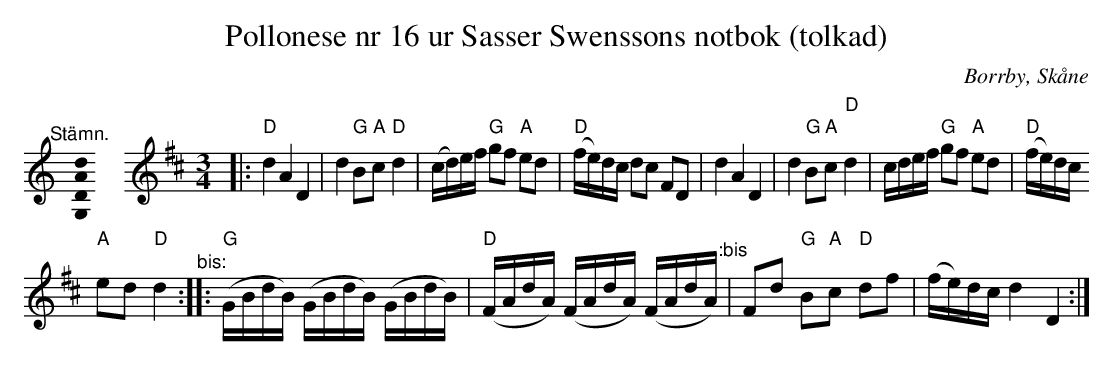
X:1
T:Pollonese nr 16 ur Sasser Swenssons notbok (tolkad)
O:Borrby, Skåne
M:none
K:D
[K:C]
"@-20,30 Stämn."[G,DAd]0 \
[K:D clef=treble] \
[M:3/4] \
L:1/8
|: "D"d2 A2 D2 | d2 "G"B"A"c "D"d2 | (c/d/)e/f/ "G"gf "A"ed | "D"(f/e/)d/c/ dc FD | d2 A2 D2 | d2 "G"B"A"c "D"d2 | c/d/e/f/ "G"gf "A"ed | "D"(f/e/)d/c/
  "A"ed "D"d2 "^bis:" :: "G"(G/B/d/B/) (G/B/d/B/) (G/B/d/B/) | "D"(F/A/d/A/) (F/A/d/A/) (F/A/d/A/) "^:bis" | Fd "G"B"A"c "D"df | (f/e/)d/c/ d2 D2 :|
